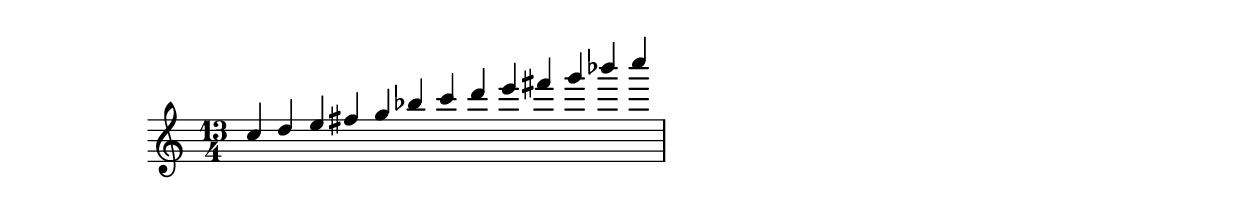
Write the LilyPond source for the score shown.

\version "2.18.2" \score { \new Staff << \new Voice { \set midiInstrument = #"piano" \voiceOne
 \key c \major \time 13/4
\override Voice.TextScript.font-size = #-4
 { c'' d'' e'' fis'' g'' bes'' c''' d''' e''' fis''' g''' bes''' c''''  } 
 } >> \layout { } \midi { \context { \Staff \remove "Staff_performer" }
\context { \Voice \consists "Staff_performer" } \tempo 2 = 60 } }
\paper{oddHeaderMarkup = ##f oddFooterMarkup = ##f}
